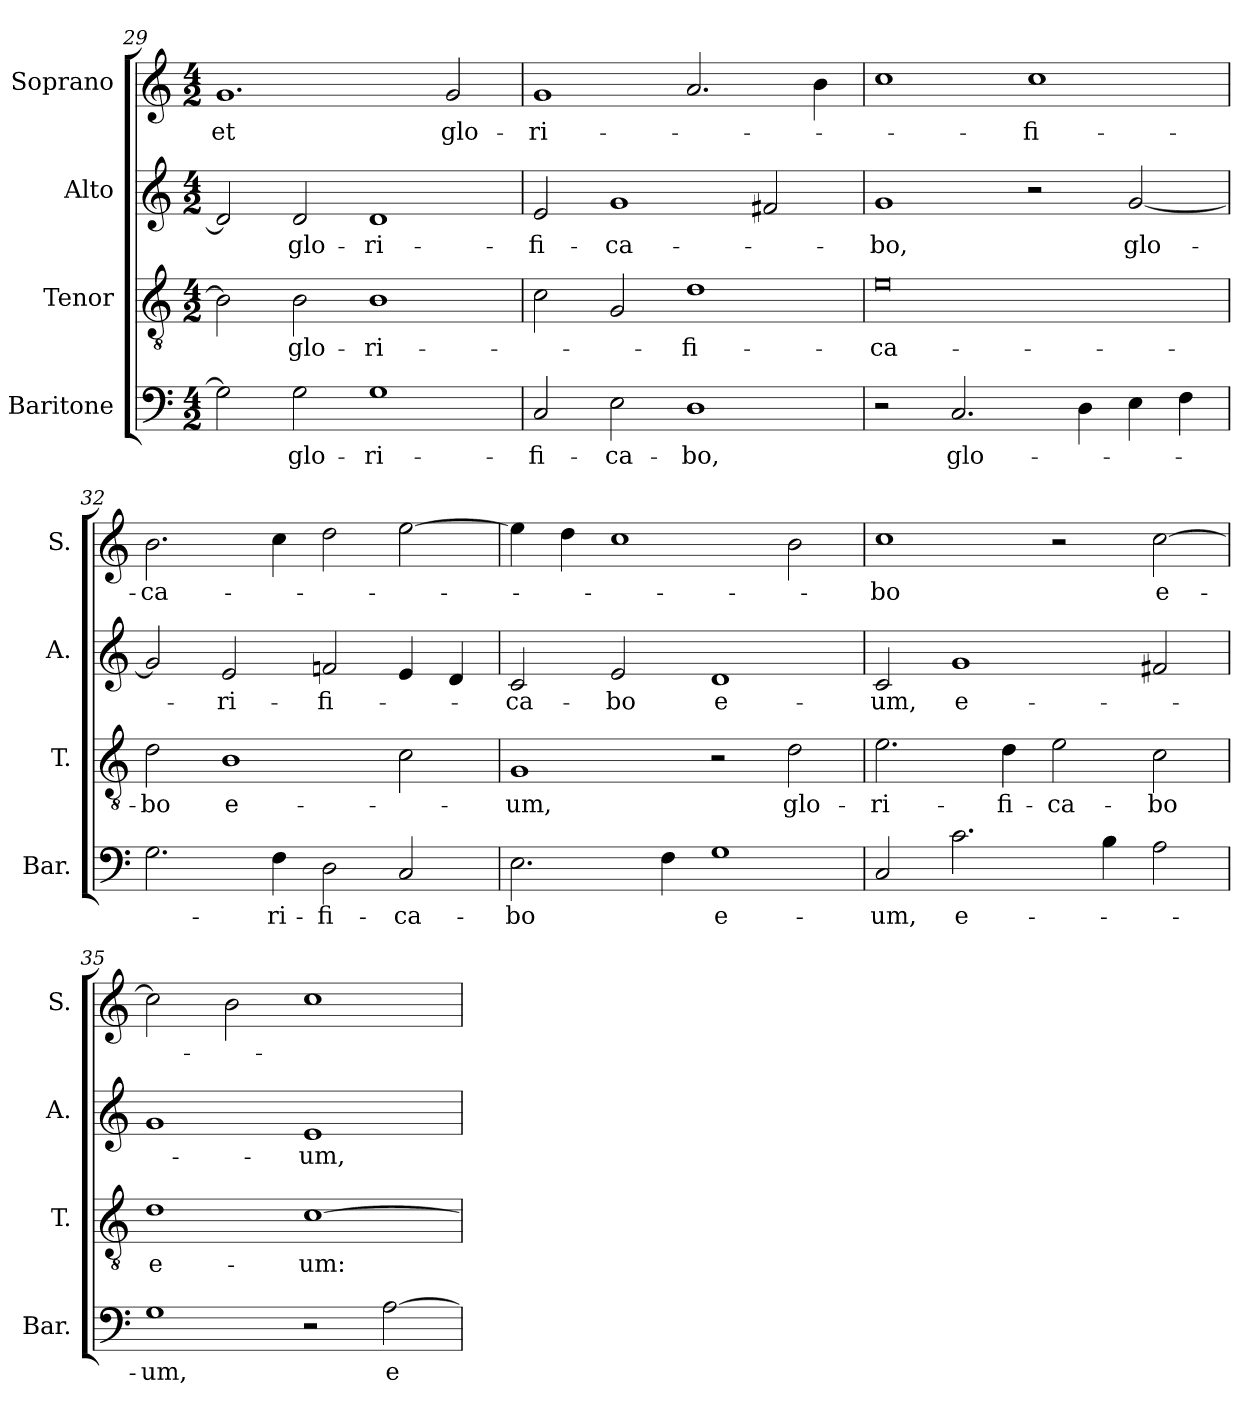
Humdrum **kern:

**kern	**text	**kern	**text	**kern	**text	**kern	**text
*part4	*part4	*part3	*part3	*part2	*part2	*part1	*part1
*staff4	*staff4	*staff3	*staff3	*staff2	*staff2	*staff1	*staff1
*I"Baritone	*	*I"Tenor	*	*I"Alto	*	*I"Soprano	*
*I'Bar.	*	*I'T.	*	*I'A.	*	*I'S.	*
!!LO:LB:g=z
*clefF4	*	*clefGv2	*	*clefG2	*	*clefG2	*
*	*	*ITrd7c12	*	*	*	*	*
*k[]	*	*k[]	*	*k[]	*	*k[]	*
*C:	*	*C:	*	*C:	*	*C:	*
*M4/2	*	*M4/2	*	*M4/2	*	*M4/2	*
=29	=29	=29	=29	=29	=29	=29	=29
!	!	!	!	!	!	!	!LO:LY:b:color=#000000
2Gi\]	.	2BBi\]	.	2di/]	.	1.gi	et
!	!LO:LY:b:color=#000000	!	!	!	!	!	!
!	!	!	!LO:LY:b:color=#000000	!	!	!	!
!	!	!	!	!	!LO:LY:b:color=#000000	!	!
2Gi\	glo-	2BBi\	glo-	2di/	glo-	.	.
!	!LO:LY:b:color=#000000	!	!	!	!	!	!
!	!	!	!LO:LY:b:color=#000000	!	!	!	!
!	!	!	!	!	!LO:LY:b:color=#000000	!	!
1Gi	-ri-	1BBi	-ri-	1di	-ri-	.	.
!	!	!	!	!	!	!	!LO:LY:b:color=#000000
.	.	.	.	.	.	2gi/	glo-
=30	=30	=30	=30	=30	=30	=30	=30
!	!LO:LY:b:color=#000000	!	!	!	!	!	!
!	!	!	!	!	!LO:LY:b:color=#000000	!	!
!	!	!	!	!	!	!	!LO:LY:b:color=#000000
2Ci/	-fi-	2Ci\	.	2ei/	-fi-	1gi	-ri-
!	!LO:LY:b:color=#000000	!	!	!	!	!	!
!	!	!	!	!	!LO:LY:b:color=#000000	!	!
2Ei\	-ca-	2GGi/	.	1gi	-ca-	.	.
!	!LO:LY:b:color=#000000	!	!	!	!	!	!
!	!	!	!LO:LY:b:color=#000000	!	!	!	!
1Di	-bo,	1Di	-fi-	.	.	2.ai/	.
.	.	.	.	2f#Xi/	.	.	.
.	.	.	.	.	.	4bi\	.
=31	=31	=31	=31	=31	=31	=31	=31
!	!	!	!LO:LY:b:color=#000000	!	!	!	!
!	!	!	!	!	!LO:LY:b:color=#000000	!	!
2r	.	0Ei	-ca-	1gi	-bo,	1cci	.
!	!LO:LY:b:color=#000000	!	!	!	!	!	!
2.Ci/	glo-	.	.	.	.	.	.
!	!	!	!	!	!	!	!LO:LY:b:color=#000000
.	.	.	.	2r	.	1cci	-fi-
4Di\	.	.	.	.	.	.	.
!	!	!	!	!	!LO:LY:b:color=#000000	!	!
4Ei\	.	.	.	[2gi/	glo-	.	.
4Fi\	.	.	.	.	.	.	.
=32	=32	=32	=32	=32	=32	=32	=32
!	!	!	!LO:LY:b:color=#000000	!	!	!	!
!	!	!	!	!	!	!	!LO:LY:b:color=#000000
2.Gi\	.	2Di\	-bo	2gi/]	.	2.bi\	-ca-
!	!	!	!LO:LY:b:color=#000000	!	!	!	!
!	!	!	!	!	!LO:LY:b:color=#000000	!	!
.	.	1BBi	e-	2ei/	-ri-	.	.
!	!LO:LY:b:color=#000000	!	!	!	!	!	!
4Fi\	-ri-	.	.	.	.	4cci\	.
!	!LO:LY:b:color=#000000	!	!	!	!	!	!
!	!	!	!	!	!LO:LY:b:color=#000000	!	!
2Di\	-fi-	.	.	2fni/	-fi-	2ddi\	.
!	!LO:LY:b:color=#000000	!	!	!	!	!	!
2Ci/	-ca-	2Ci\	.	4ei/	.	[2eei\	.
.	.	.	.	4di/	.	.	.
=33	=33	=33	=33	=33	=33	=33	=33
!	!LO:LY:b:color=#000000	!	!	!	!	!	!
!	!	!	!LO:LY:b:color=#000000	!	!	!	!
!	!	!	!	!	!LO:LY:b:color=#000000	!	!
2.Ei\	-bo	1GGi	-um,	2ci/	-ca-	4eei\]	.
.	.	.	.	.	.	4ddi\	.
!	!	!	!	!	!LO:LY:b:color=#000000	!	!
.	.	.	.	2ei/	-bo	1cci	.
4Fi\	.	.	.	.	.	.	.
!	!LO:LY:b:color=#000000	!	!	!	!	!	!
!	!	!	!	!	!LO:LY:b:color=#000000	!	!
1Gi	e-	2r	.	1di	e-	.	.
!	!	!	!LO:LY:b:color=#000000	!	!	!	!
.	.	2Di\	glo-	.	.	2bi\	.
=34	=34	=34	=34	=34	=34	=34	=34
!	!LO:LY:b:color=#000000	!	!	!	!	!	!
!	!	!	!LO:LY:b:color=#000000	!	!	!	!
!	!	!	!	!	!LO:LY:b:color=#000000	!	!
!	!	!	!	!	!	!	!LO:LY:b:color=#000000
2Ci/	-um,	2.Ei\	-ri-	2ci/	-um,	1cci	-bo
!	!LO:LY:b:color=#000000	!	!	!	!	!	!
!	!	!	!	!	!LO:LY:b:color=#000000	!	!
2.ci\	e-	.	.	1gi	e-	.	.
!	!	!	!LO:LY:b:color=#000000	!	!	!	!
.	.	4Di\	-fi-	.	.	.	.
!	!	!	!LO:LY:b:color=#000000	!	!	!	!
.	.	2Ei\	-ca-	.	.	2r	.
4Bi\	.	.	.	.	.	.	.
!	!	!	!LO:LY:b:color=#000000	!	!	!	!
!	!	!	!	!	!	!	!LO:LY:b:color=#000000
2Ai\	.	2Ci\	-bo	2f#Xi/	.	[2cci\	e-
=35	=35	=35	=35	=35	=35	=35	=35
!	!LO:LY:b:color=#000000	!	!	!	!	!	!
!	!	!	!LO:LY:b:color=#000000	!	!	!	!
1Gi	-um,	1Di	e-	1gi	.	2cci\]	.
.	.	.	.	.	.	2bi\	.
!	!	!	!LO:LY:b:color=#000000	!	!	!	!
!	!	!	!	!	!LO:LY:b:color=#000000	!	!
2r	.	[1Ci	-um:	1ei	-um,	1cci	.
!	!LO:LY:b:color=#000000	!	!	!	!	!	!
[2Ai\	e-	.	.	.	.	.	.
=	=	=	=	=	=	=	=
*-	*-	*-	*-	*-	*-	*-	*-
